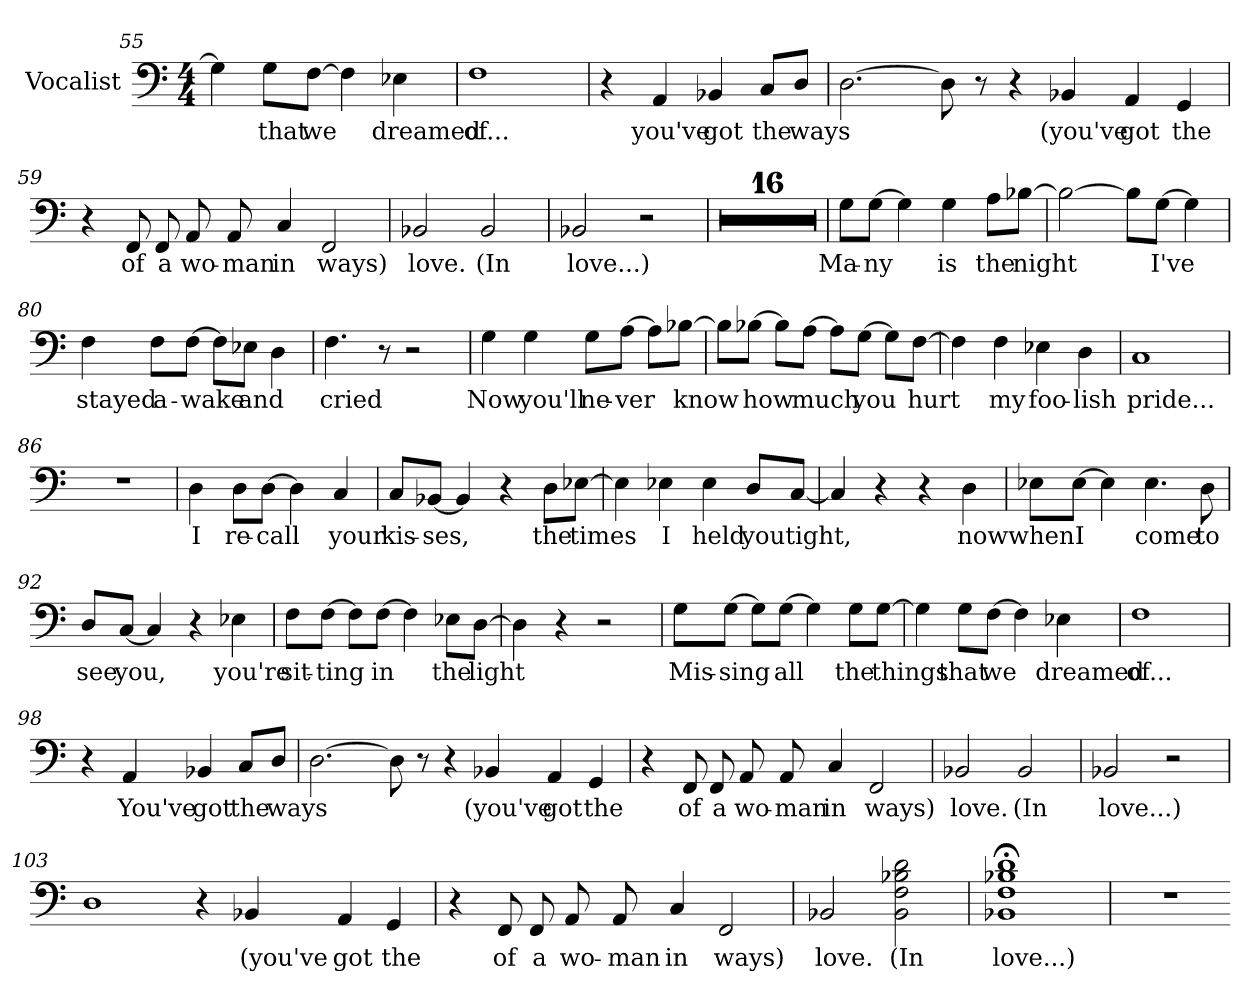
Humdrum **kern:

**kern	**text
*part1	*part1
*staff1	*staff1
*I"Vocalist	*
*clefF4	*
*M4/4	*
=55	=55
4G]	_
8G\L	that
[8F\J	we
4F]	_
4E-X	dreamed
=56	=56
1F	of...
=57	=57
4r	.
4AA	you've
4BB-X	got
8C/L	the
8D/J	ways
=58	=58
[2.D	_
8D]	_
8r	.
4r	.
4BB-X	(you've
4AA	got
4GG	the
=59	=59
4r	.
8FF	of
8FF	a
8AA	wo-
8AA	-man
4C	in
2FF	ways)
=60	=60
2BB-X	love.
2BB-	(In
=61	=61
2BB-X	love...)
2r	.
=62	=62
1r	.
=63	=63
1r	.
=64	=64
1r	.
=65	=65
1r	.
=66	=66
1r	.
=67	=67
1r	.
=68	=68
1r	.
=69	=69
1r	.
=70	=70
1r	.
=71	=71
1r	.
=72	=72
1r	.
=73	=73
1r	.
=74	=74
1r	.
=75	=75
1r	.
=76	=76
1r	.
=77	=77
1r	.
=78	=78
8G\L	Ma-
[8G\J	-ny
4G]	_
4G	is
8A\L	the
[8B-X\J	night
=79	=79
2B-_	_
8B-\L]	_
[8G\J	I've
4G]	_
=80	=80
4F	stayed
8F\L	a-
[8F\J	-wake
8F\L]	_
8E-X\J	and
4D	_
=81	=81
4.F	cried
8r	.
2r	.
=82	=82
4G	Now
4G	you'll
8G\L	ne-
[8A\J	-ver
8A\L]	_
[8B-X\J	know
=83	=83
8B-\L]	_
[8B-X\J	how
8B-\L]	_
[8A\J	much
8A\L]	_
[8G\J	you
8G\L]	_
[8F\J	hurt
=84	=84
4F]	_
4F	my
4E-X	foo-
4D	-lish
=85	=85
1C	pride...
=86	=86
1r	.
=87	=87
4D	I
8D\L	re-
[8D\J	-call
4D]	_
4C	your
=88	=88
8C/L	kis-
[8BB-X/J	-ses,
4BB-]	_
4r	.
8D\L	the
[8E-X\J	times
=89	=89
4E-]	_
4E-X	I
4E-	held
8D/L	you
[8C/J	tight,
=90	=90
4C]	_
4r	.
4r	.
4D	now
=91	=91
8E-X\L	when
[8E-\J	I
4E-]	_
4.E-	come
8D	to
=92	=92
8D/L	see
[8C/J	you,
4C]	_
4r	.
4E-X	you're
=93	=93
8F\L	sit-
[8F\J	-ting
8F\L]	_
[8F\J	in
4F]	_
8E-X\L	the
[8D\J	light
=94	=94
4D]	_
4r	.
2r	.
=95	=95
8G\L	Mis-
[8G\J	-sing
8G\L]	_
[8G\J	all
4G]	_
8G\L	the
[8G\J	things
=96	=96
4G]	_
8G\L	that
[8F\J	we
4F]	_
4E-X	dreamed
=97	=97
1F	of...
=98	=98
4r	.
4AA	You've
4BB-X	got
8C/L	the
8D/J	ways
=99	=99
[2.D	_
8D]	_
8r	.
4r	.
4BB-X	(you've
4AA	got
4GG	the
=100	=100
4r	.
8FF	of
8FF	a
8AA	wo-
8AA	-man
4C	in
2FF	ways)
=101	=101
2BB-X	love.
2BB-	(In
=102	=102
2BB-X	love...)
2r	.
=103	=103
1D	_
4r	.
4BB-X	(you've
4AA	got
4GG	the
=104	=104
4r	.
8FF	of
8FF	a
8AA	wo-
8AA	-man
4C	in
2FF	ways)
=105	=105
2BB-X	love.
2BB- 2F 2B-X 2d	(In
=106	=106
1BB-X;< 1F;< 1B-X;< 1d;<	love...)
=107	=107
1r	.
=-	=-
*-	*-
